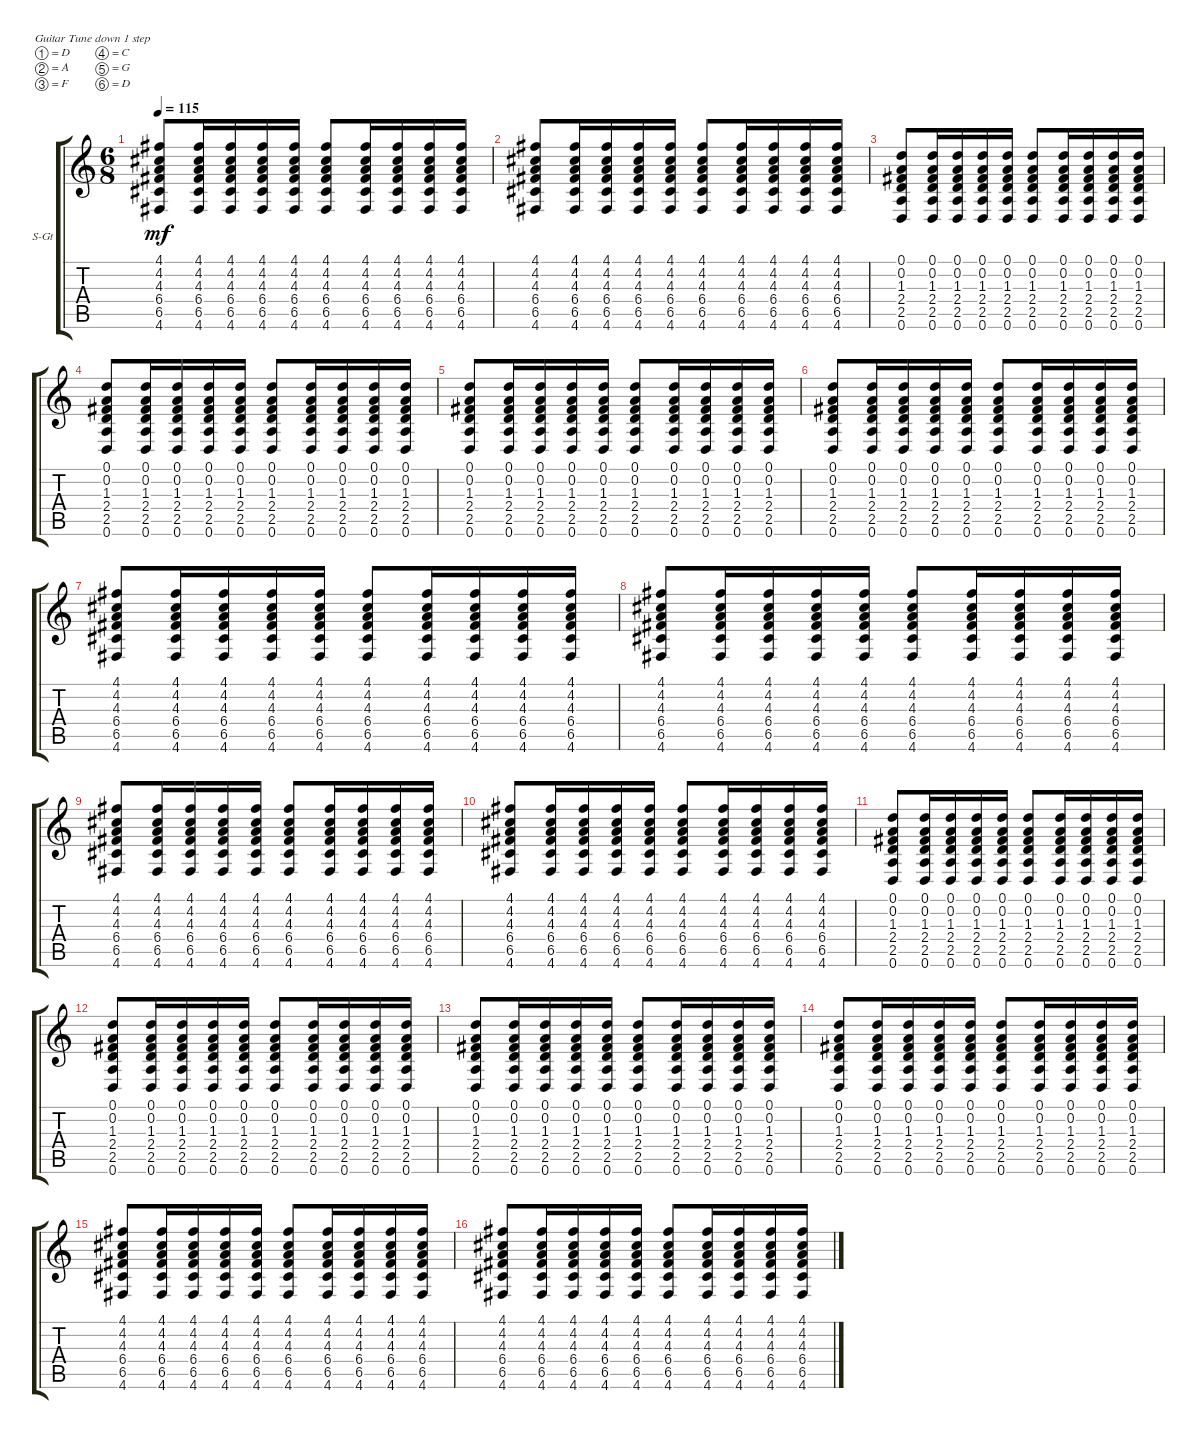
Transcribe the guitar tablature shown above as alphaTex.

\bracketExtendMode groupsimilarinstruments
\firstSystemTrackNameOrientation horizontal
\otherSystemsTrackNameOrientation horizontal
\track ("Steel Guitar" "S-Gt") {instrument acousticguitarsteel}
\staff {score tabs}
\tuning (D4 A3 F3 C3 G2 D2)
\ts (6 8)
\tempo 115
\clef g2
\ks c
(4.6 6.5 6.4 4.3 4.2 4.1).8{dy mf} (4.6 6.5 6.4 4.3 4.2 4.1).16 (4.6 6.5 6.4 4.3 4.2 4.1).16 (4.6 6.5 6.4 4.3 4.2 4.1).16 (4.6 6.5 6.4 4.3 4.2 4.1).16 (4.6 6.5 6.4 4.3 4.2 4.1).8 (4.6 6.5 6.4 4.3 4.2 4.1).16 (4.6 6.5 6.4 4.3 4.2 4.1).16 (4.6 6.5 6.4 4.3 4.2 4.1).16 (4.6 6.5 6.4 4.3 4.2 4.1).16 |
(4.6 6.5 6.4 4.3 4.2 4.1).8 (4.6 6.5 6.4 4.3 4.2 4.1).16 (4.6 6.5 6.4 4.3 4.2 4.1).16 (4.6 6.5 6.4 4.3 4.2 4.1).16 (4.6 6.5 6.4 4.3 4.2 4.1).16 (4.6 6.5 6.4 4.3 4.2 4.1).8 (4.6 6.5 6.4 4.3 4.2 4.1).16 (4.6 6.5 6.4 4.3 4.2 4.1).16 (4.6 6.5 6.4 4.3 4.2 4.1).16 (4.6 6.5 6.4 4.3 4.2 4.1).16 |
(0.6 2.5 2.4 1.3 0.2 0.1).8 (0.1 0.2 1.3 2.4 2.5 0.6).16 (0.1 0.2 1.3 2.4 2.5 0.6).16 (0.2 0.1 1.3 2.4 2.5 0.6).16 (0.2 0.1 1.3 2.4 2.5 0.6).16 (0.6 2.5 2.4 1.3 0.2 0.1).8 (0.1 0.2 1.3 2.4 2.5 0.6).16 (0.1 0.2 1.3 2.4 2.5 0.6).16 (0.2 0.1 1.3 2.4 2.5 0.6).16 (0.2 0.1 1.3 2.4 2.5 0.6).16 |
(0.6 2.5 2.4 1.3 0.2 0.1).8 (0.1 0.2 1.3 2.4 2.5 0.6).16 (0.1 0.2 1.3 2.4 2.5 0.6).16 (0.2 0.1 1.3 2.4 2.5 0.6).16 (0.2 0.1 1.3 2.4 2.5 0.6).16 (0.6 2.5 2.4 1.3 0.2 0.1).8 (0.1 0.2 1.3 2.4 2.5 0.6).16 (0.1 0.2 1.3 2.4 2.5 0.6).16 (0.2 0.1 1.3 2.4 2.5 0.6).16 (0.2 0.1 1.3 2.4 2.5 0.6).16 |
(0.6 2.5 2.4 1.3 0.2 0.1).8 (0.1 0.2 1.3 2.4 2.5 0.6).16 (0.1 0.2 1.3 2.4 2.5 0.6).16 (0.2 0.1 1.3 2.4 2.5 0.6).16 (0.2 0.1 1.3 2.4 2.5 0.6).16 (0.6 2.5 2.4 1.3 0.2 0.1).8 (0.1 0.2 1.3 2.4 2.5 0.6).16 (0.1 0.2 1.3 2.4 2.5 0.6).16 (0.2 0.1 1.3 2.4 2.5 0.6).16 (0.2 0.1 1.3 2.4 2.5 0.6).16 |
(0.6 2.5 2.4 1.3 0.2 0.1).8 (0.1 0.2 1.3 2.4 2.5 0.6).16 (0.1 0.2 1.3 2.4 2.5 0.6).16 (0.2 0.1 1.3 2.4 2.5 0.6).16 (0.2 0.1 1.3 2.4 2.5 0.6).16 (0.6 2.5 2.4 1.3 0.2 0.1).8 (0.1 0.2 1.3 2.4 2.5 0.6).16 (0.1 0.2 1.3 2.4 2.5 0.6).16 (0.2 0.1 1.3 2.4 2.5 0.6).16 (0.2 0.1 1.3 2.4 2.5 0.6).16 |
(4.6 6.5 6.4 4.3 4.2 4.1).8 (4.6 6.5 6.4 4.3 4.2 4.1).16 (4.6 6.5 6.4 4.3 4.2 4.1).16 (4.6 6.5 6.4 4.3 4.2 4.1).16 (4.6 6.5 6.4 4.3 4.2 4.1).16 (4.6 6.5 6.4 4.3 4.2 4.1).8 (4.6 6.5 6.4 4.3 4.2 4.1).16 (4.6 6.5 6.4 4.3 4.2 4.1).16 (4.6 6.5 6.4 4.3 4.2 4.1).16 (4.6 6.5 6.4 4.3 4.2 4.1).16 |
(4.6 6.5 6.4 4.3 4.2 4.1).8 (4.6 6.5 6.4 4.3 4.2 4.1).16 (4.6 6.5 6.4 4.3 4.2 4.1).16 (4.6 6.5 6.4 4.3 4.2 4.1).16 (4.6 6.5 6.4 4.3 4.2 4.1).16 (4.6 6.5 6.4 4.3 4.2 4.1).8 (4.6 6.5 6.4 4.3 4.2 4.1).16 (4.6 6.5 6.4 4.3 4.2 4.1).16 (4.6 6.5 6.4 4.3 4.2 4.1).16 (4.6 6.5 6.4 4.3 4.2 4.1).16 |
(4.6 6.5 6.4 4.3 4.2 4.1).8 (4.6 6.5 6.4 4.3 4.2 4.1).16 (4.6 6.5 6.4 4.3 4.2 4.1).16 (4.6 6.5 6.4 4.3 4.2 4.1).16 (4.6 6.5 6.4 4.3 4.2 4.1).16 (4.6 6.5 6.4 4.3 4.2 4.1).8 (4.6 6.5 6.4 4.3 4.2 4.1).16 (4.6 6.5 6.4 4.3 4.2 4.1).16 (4.6 6.5 6.4 4.3 4.2 4.1).16 (4.6 6.5 6.4 4.3 4.2 4.1).16 |
(4.6 6.5 6.4 4.3 4.2 4.1).8 (4.6 6.5 6.4 4.3 4.2 4.1).16 (4.6 6.5 6.4 4.3 4.2 4.1).16 (4.6 6.5 6.4 4.3 4.2 4.1).16 (4.6 6.5 6.4 4.3 4.2 4.1).16 (4.6 6.5 6.4 4.3 4.2 4.1).8 (4.6 6.5 6.4 4.3 4.2 4.1).16 (4.6 6.5 6.4 4.3 4.2 4.1).16 (4.6 6.5 6.4 4.3 4.2 4.1).16 (4.6 6.5 6.4 4.3 4.2 4.1).16 |
(0.6 2.5 2.4 1.3 0.2 0.1).8 (0.1 0.2 1.3 2.4 2.5 0.6).16 (0.1 0.2 1.3 2.4 2.5 0.6).16 (0.2 0.1 1.3 2.4 2.5 0.6).16 (0.2 0.1 1.3 2.4 2.5 0.6).16 (0.6 2.5 2.4 1.3 0.2 0.1).8 (0.1 0.2 1.3 2.4 2.5 0.6).16 (0.1 0.2 1.3 2.4 2.5 0.6).16 (0.2 0.1 1.3 2.4 2.5 0.6).16 (0.2 0.1 1.3 2.4 2.5 0.6).16 |
(0.6 2.5 2.4 1.3 0.2 0.1).8 (0.1 0.2 1.3 2.4 2.5 0.6).16 (0.1 0.2 1.3 2.4 2.5 0.6).16 (0.2 0.1 1.3 2.4 2.5 0.6).16 (0.2 0.1 1.3 2.4 2.5 0.6).16 (0.6 2.5 2.4 1.3 0.2 0.1).8 (0.1 0.2 1.3 2.4 2.5 0.6).16 (0.1 0.2 1.3 2.4 2.5 0.6).16 (0.2 0.1 1.3 2.4 2.5 0.6).16 (0.2 0.1 1.3 2.4 2.5 0.6).16 |
(0.6 2.5 2.4 1.3 0.2 0.1).8 (0.1 0.2 1.3 2.4 2.5 0.6).16 (0.1 0.2 1.3 2.4 2.5 0.6).16 (0.2 0.1 1.3 2.4 2.5 0.6).16 (0.2 0.1 1.3 2.4 2.5 0.6).16 (0.6 2.5 2.4 1.3 0.2 0.1).8 (0.1 0.2 1.3 2.4 2.5 0.6).16 (0.1 0.2 1.3 2.4 2.5 0.6).16 (0.2 0.1 1.3 2.4 2.5 0.6).16 (0.2 0.1 1.3 2.4 2.5 0.6).16 |
(0.6 2.5 2.4 1.3 0.2 0.1).8 (0.1 0.2 1.3 2.4 2.5 0.6).16 (0.1 0.2 1.3 2.4 2.5 0.6).16 (0.2 0.1 1.3 2.4 2.5 0.6).16 (0.2 0.1 1.3 2.4 2.5 0.6).16 (0.6 2.5 2.4 1.3 0.2 0.1).8 (0.1 0.2 1.3 2.4 2.5 0.6).16 (0.1 0.2 1.3 2.4 2.5 0.6).16 (0.2 0.1 1.3 2.4 2.5 0.6).16 (0.2 0.1 1.3 2.4 2.5 0.6).16 |
(4.6 6.5 6.4 4.3 4.2 4.1).8 (4.6 6.5 6.4 4.3 4.2 4.1).16 (4.6 6.5 6.4 4.3 4.2 4.1).16 (4.6 6.5 6.4 4.3 4.2 4.1).16 (4.6 6.5 6.4 4.3 4.2 4.1).16 (4.6 6.5 6.4 4.3 4.2 4.1).8 (4.6 6.5 6.4 4.3 4.2 4.1).16 (4.6 6.5 6.4 4.3 4.2 4.1).16 (4.6 6.5 6.4 4.3 4.2 4.1).16 (4.6 6.5 6.4 4.3 4.2 4.1).16 |
(4.6 6.5 6.4 4.3 4.2 4.1).8 (4.6 6.5 6.4 4.3 4.2 4.1).16 (4.6 6.5 6.4 4.3 4.2 4.1).16 (4.6 6.5 6.4 4.3 4.2 4.1).16 (4.6 6.5 6.4 4.3 4.2 4.1).16 (4.6 6.5 6.4 4.3 4.2 4.1).8 (4.6 6.5 6.4 4.3 4.2 4.1).16 (4.6 6.5 6.4 4.3 4.2 4.1).16 (4.6 6.5 6.4 4.3 4.2 4.1).16 (4.6 6.5 6.4 4.3 4.2 4.1).16
